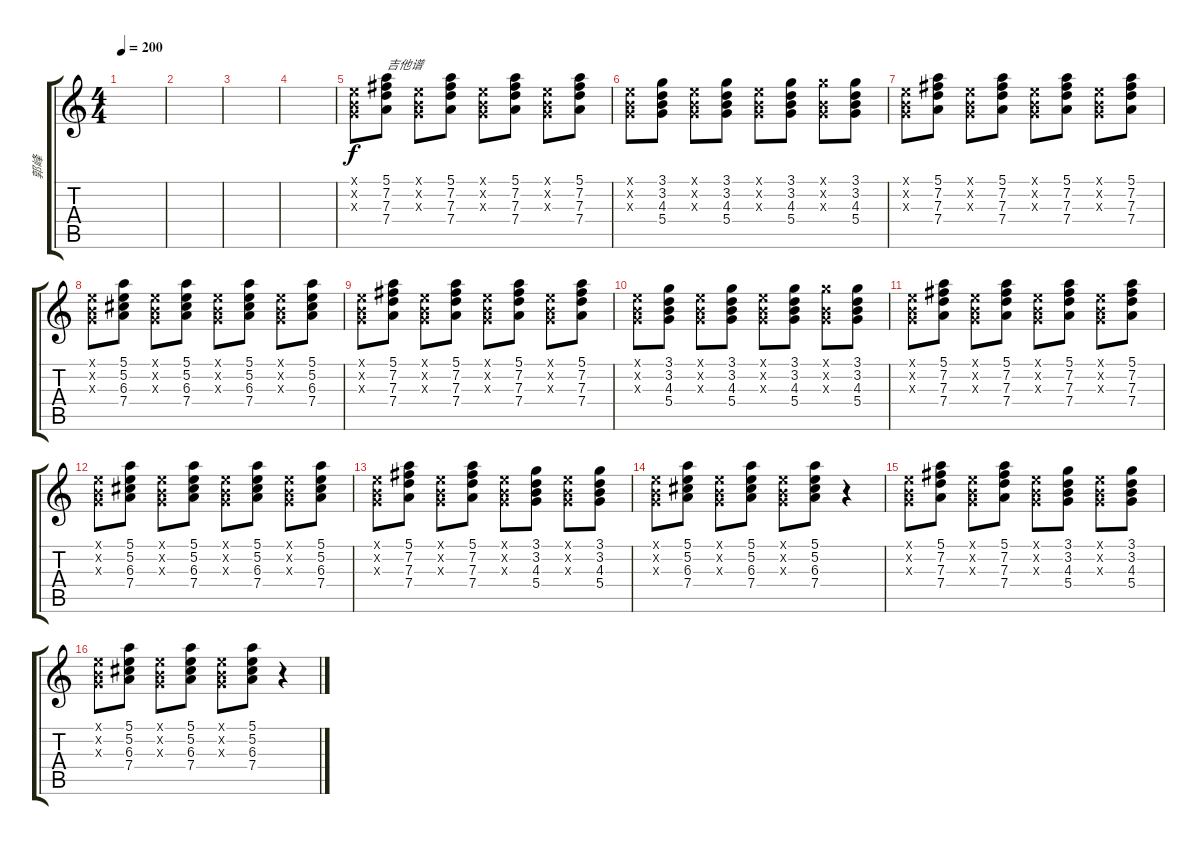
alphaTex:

\track ("郭峰" "郭峰") {instrument electricguitarjazz}
\staff {score tabs}
\tuning (E4 B3 G3 D3 A2 E2) {hide}
\ts (4 4)
\tempo 200
\clef g2
\ks c
|
|
|
|
(0.1{x} 0.2{x} 0.3{x}).8 (5.1 7.2 7.3 7.4).8{txt "吉他谱"} (0.1{x} 0.2{x} 0.3{x}).8 (5.1 7.2 7.3 7.4).8 (0.1{x} 0.2{x} 0.3{x}).8 (5.1 7.2 7.3 7.4).8 (0.1{x} 0.2{x} 0.3{x}).8 (5.1 7.2 7.3 7.4).8 |
(0.1{x} 0.2{x} 0.3{x}).8 (3.1 3.2 4.3 5.4).8 (0.1{x} 0.2{x} 0.3{x}).8 (3.1 3.2 4.3 5.4).8 (0.1{x} 0.2{x} 0.3{x}).8 (3.1 3.2 4.3 5.4).8 (3.1{x} 0.2{x} 0.3{x}).8 (3.1 3.2 4.3 5.4).8 |
(0.1{x} 0.2{x} 0.3{x}).8 (5.1 7.2 7.3 7.4).8 (0.1{x} 0.2{x} 0.3{x}).8 (5.1 7.2 7.3 7.4).8 (0.1{x} 0.2{x} 0.3{x}).8 (5.1 7.2 7.3 7.4).8 (0.1{x} 0.2{x} 0.3{x}).8 (5.1 7.2 7.3 7.4).8 |
(0.1{x} 0.2{x} 0.3{x}).8 (5.1 5.2 6.3 7.4).8 (0.1{x} 0.2{x} 0.3{x}).8 (5.1 5.2 6.3 7.4).8 (0.1{x} 0.2{x} 0.3{x}).8 (5.1 5.2 6.3 7.4).8 (0.1{x} 0.2{x} 0.3{x}).8 (5.1 5.2 6.3 7.4).8 |
(0.1{x} 0.2{x} 0.3{x}).8 (5.1 7.2 7.3 7.4).8 (0.1{x} 0.2{x} 0.3{x}).8 (5.1 7.2 7.3 7.4).8 (0.1{x} 0.2{x} 0.3{x}).8 (5.1 7.2 7.3 7.4).8 (0.1{x} 0.2{x} 0.3{x}).8 (5.1 7.2 7.3 7.4).8 |
(0.1{x} 0.2{x} 0.3{x}).8 (3.1 3.2 4.3 5.4).8 (0.1{x} 0.2{x} 0.3{x}).8 (3.1 3.2 4.3 5.4).8 (0.1{x} 0.2{x} 0.3{x}).8 (3.1 3.2 4.3 5.4).8 (3.1{x} 0.2{x} 0.3{x}).8 (3.1 3.2 4.3 5.4).8 |
(0.1{x} 0.2{x} 0.3{x}).8 (5.1 7.2 7.3 7.4).8 (0.1{x} 0.2{x} 0.3{x}).8 (5.1 7.2 7.3 7.4).8 (0.1{x} 0.2{x} 0.3{x}).8 (5.1 7.2 7.3 7.4).8 (0.1{x} 0.2{x} 0.3{x}).8 (5.1 7.2 7.3 7.4).8 |
(0.1{x} 0.2{x} 0.3{x}).8 (5.1 5.2 6.3 7.4).8 (0.1{x} 0.2{x} 0.3{x}).8 (5.1 5.2 6.3 7.4).8 (0.1{x} 0.2{x} 0.3{x}).8 (5.1 5.2 6.3 7.4).8 (0.1{x} 0.2{x} 0.3{x}).8 (5.1 5.2 6.3 7.4).8 |
(0.1{x} 0.2{x} 0.3{x}).8 (5.1 7.2 7.3 7.4).8 (0.1{x} 0.2{x} 0.3{x}).8 (5.1 7.2 7.3 7.4).8 (0.1{x} 0.2{x} 0.3{x}).8 (3.1 3.2 4.3 5.4).8 (0.1{x} 0.2{x} 0.3{x}).8 (3.1 3.2 4.3 5.4).8 |
(0.1{x} 0.2{x} 0.3{x}).8 (5.1 5.2 6.3 7.4).8 (0.1{x} 0.2{x} 0.3{x}).8 (5.1 5.2 6.3 7.4).8 (0.1{x} 0.2{x} 0.3{x}).8 (5.1 5.2 6.3 7.4).8 r.4 |
(0.1{x} 0.2{x} 0.3{x}).8 (5.1 7.2 7.3 7.4).8 (0.1{x} 0.2{x} 0.3{x}).8 (5.1 7.2 7.3 7.4).8 (0.1{x} 0.2{x} 0.3{x}).8 (3.1 3.2 4.3 5.4).8 (0.1{x} 0.2{x} 0.3{x}).8 (3.1 3.2 4.3 5.4).8 |
(0.1{x} 0.2{x} 0.3{x}).8 (5.1 5.2 6.3 7.4).8 (0.1{x} 0.2{x} 0.3{x}).8 (5.1 5.2 6.3 7.4).8 (0.1{x} 0.2{x} 0.3{x}).8 (5.1 5.2 6.3 7.4).8 r.4
